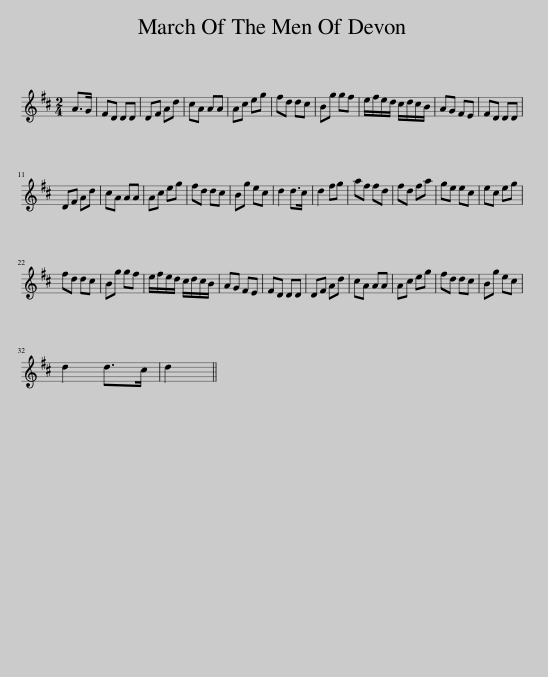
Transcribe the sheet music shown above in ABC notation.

X:1
L:1/8
M:2/4
I:linebreak $
K:D
V:1 treble
V:1
 A>G | FD DD | DF Ad | cA AA | Ac eg | %5
 fd dc | Bg gf | e/f/e/d/ c/d/c/B/ | AG FE | FD DD |$ %10
 DF Ad | cA AA | Ac eg | fd dc | Bg ec | %15
 d2 d>c | d2 fg | af fd | fd fa | ge ec | %20
 ec eg |$ fd dc | Bg gf | e/f/e/d/ c/d/c/B/ | AG FE | %25
 FD DD | DF Ad | cA AA | Ac eg | fd dc | %30
 Bg ec |$ d2 d>c | d2 || %33
